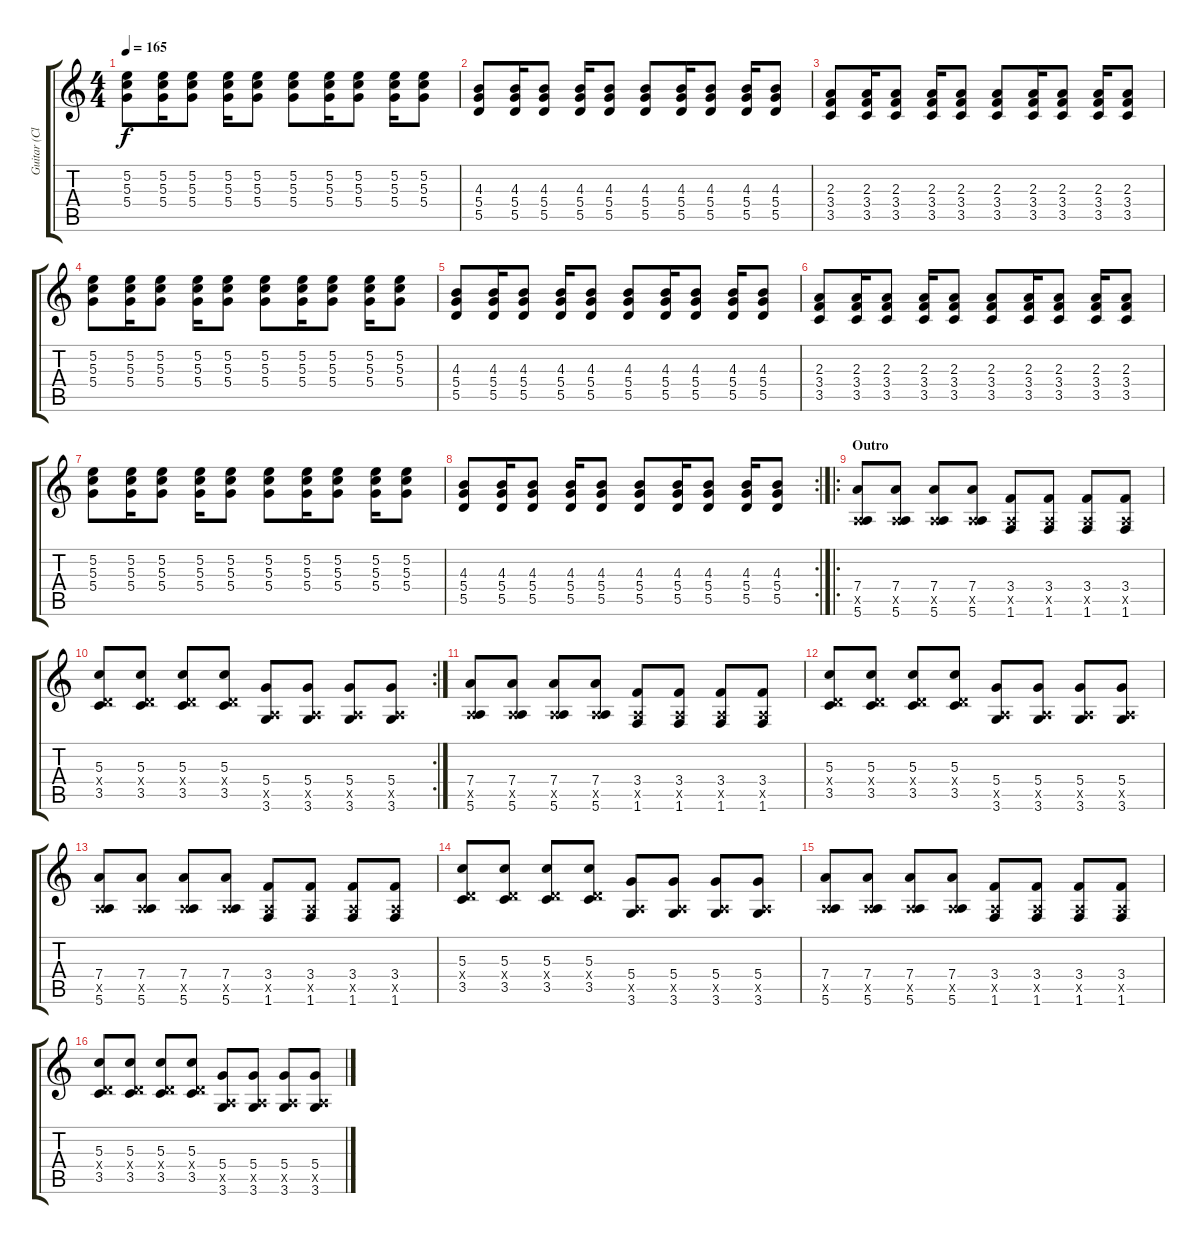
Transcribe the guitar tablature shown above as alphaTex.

\track ("Guitar (Clean)" "Guitar (Cl") {instrument electricguitarclean}
\staff {score tabs}
\tuning (E4 B3 G3 D3 A2 E2) {hide}
\ts (4 4)
\tempo 165
\clef g2
\ks c
(5.2 5.3 5.4).8{dy f} (5.2 5.3 5.4).16 (5.2 5.3 5.4).8 (5.2 5.3 5.4).16 (5.2 5.3 5.4).8 (5.2 5.3 5.4).8 (5.2 5.3 5.4).16 (5.2 5.3 5.4).8 (5.2 5.3 5.4).16 (5.2 5.3 5.4).8 |
(4.3 5.4 5.5).8 (4.3 5.4 5.5).16 (4.3 5.4 5.5).8 (4.3 5.4 5.5).16 (4.3 5.4 5.5).8 (4.3 5.4 5.5).8 (4.3 5.4 5.5).16 (4.3 5.4 5.5).8 (4.3 5.4 5.5).16 (4.3 5.4 5.5).8 |
(2.3 3.4 3.5).8 (2.3 3.4 3.5).16 (2.3 3.4 3.5).8 (2.3 3.4 3.5).16 (2.3 3.4 3.5).8 (2.3 3.4 3.5).8 (2.3 3.4 3.5).16 (2.3 3.4 3.5).8 (2.3 3.4 3.5).16 (2.3 3.4 3.5).8 |
(5.2 5.3 5.4).8 (5.2 5.3 5.4).16 (5.2 5.3 5.4).8 (5.2 5.3 5.4).16 (5.2 5.3 5.4).8 (5.2 5.3 5.4).8 (5.2 5.3 5.4).16 (5.2 5.3 5.4).8 (5.2 5.3 5.4).16 (5.2 5.3 5.4).8 |
(4.3 5.4 5.5).8 (4.3 5.4 5.5).16 (4.3 5.4 5.5).8 (4.3 5.4 5.5).16 (4.3 5.4 5.5).8 (4.3 5.4 5.5).8 (4.3 5.4 5.5).16 (4.3 5.4 5.5).8 (4.3 5.4 5.5).16 (4.3 5.4 5.5).8 |
(2.3 3.4 3.5).8 (2.3 3.4 3.5).16 (2.3 3.4 3.5).8 (2.3 3.4 3.5).16 (2.3 3.4 3.5).8 (2.3 3.4 3.5).8 (2.3 3.4 3.5).16 (2.3 3.4 3.5).8 (2.3 3.4 3.5).16 (2.3 3.4 3.5).8 |
(5.2 5.3 5.4).8 (5.2 5.3 5.4).16 (5.2 5.3 5.4).8 (5.2 5.3 5.4).16 (5.2 5.3 5.4).8 (5.2 5.3 5.4).8 (5.2 5.3 5.4).16 (5.2 5.3 5.4).8 (5.2 5.3 5.4).16 (5.2 5.3 5.4).8 |
\rc 2
(4.3 5.4 5.5).8 (4.3 5.4 5.5).16 (4.3 5.4 5.5).8 (4.3 5.4 5.5).16 (4.3 5.4 5.5).8 (4.3 5.4 5.5).8 (4.3 5.4 5.5).16 (4.3 5.4 5.5).8 (4.3 5.4 5.5).16 (4.3 5.4 5.5).8 |
\ro
\section ("" "Outro")
(7.4 0.5{x} 5.6).8 (7.4 0.5{x} 5.6).8 (7.4 0.5{x} 5.6).8 (7.4 0.5{x} 5.6).8 (3.4 0.5{x} 1.6).8 (3.4 0.5{x} 1.6).8 (3.4 0.5{x} 1.6).8 (3.4 0.5{x} 1.6).8 |
\rc 2
(5.3 0.4{x} 3.5).8 (5.3 0.4{x} 3.5).8 (5.3 0.4{x} 3.5).8 (5.3 0.4{x} 3.5).8 (5.4 0.5{x} 3.6).8 (5.4 0.5{x} 3.6).8 (5.4 0.5{x} 3.6).8 (5.4 0.5{x} 3.6).8 |
(7.4 0.5{x} 5.6).8 (7.4 0.5{x} 5.6).8 (7.4 0.5{x} 5.6).8 (7.4 0.5{x} 5.6).8 (3.4 0.5{x} 1.6).8 (3.4 0.5{x} 1.6).8 (3.4 0.5{x} 1.6).8 (3.4 0.5{x} 1.6).8 |
(5.3 0.4{x} 3.5).8 (5.3 0.4{x} 3.5).8 (5.3 0.4{x} 3.5).8 (5.3 0.4{x} 3.5).8 (5.4 0.5{x} 3.6).8 (5.4 0.5{x} 3.6).8 (5.4 0.5{x} 3.6).8 (5.4 0.5{x} 3.6).8 |
(7.4 0.5{x} 5.6).8 (7.4 0.5{x} 5.6).8 (7.4 0.5{x} 5.6).8 (7.4 0.5{x} 5.6).8 (3.4 0.5{x} 1.6).8 (3.4 0.5{x} 1.6).8 (3.4 0.5{x} 1.6).8 (3.4 0.5{x} 1.6).8 |
(5.3 0.4{x} 3.5).8 (5.3 0.4{x} 3.5).8 (5.3 0.4{x} 3.5).8 (5.3 0.4{x} 3.5).8 (5.4 0.5{x} 3.6).8 (5.4 0.5{x} 3.6).8 (5.4 0.5{x} 3.6).8 (5.4 0.5{x} 3.6).8 |
(7.4 0.5{x} 5.6).8 (7.4 0.5{x} 5.6).8 (7.4 0.5{x} 5.6).8 (7.4 0.5{x} 5.6).8 (3.4 0.5{x} 1.6).8 (3.4 0.5{x} 1.6).8 (3.4 0.5{x} 1.6).8 (3.4 0.5{x} 1.6).8 |
(5.3 0.4{x} 3.5).8 (5.3 0.4{x} 3.5).8 (5.3 0.4{x} 3.5).8 (5.3 0.4{x} 3.5).8 (5.4 0.5{x} 3.6).8 (5.4 0.5{x} 3.6).8 (5.4 0.5{x} 3.6).8 (5.4 0.5{x} 3.6).8
